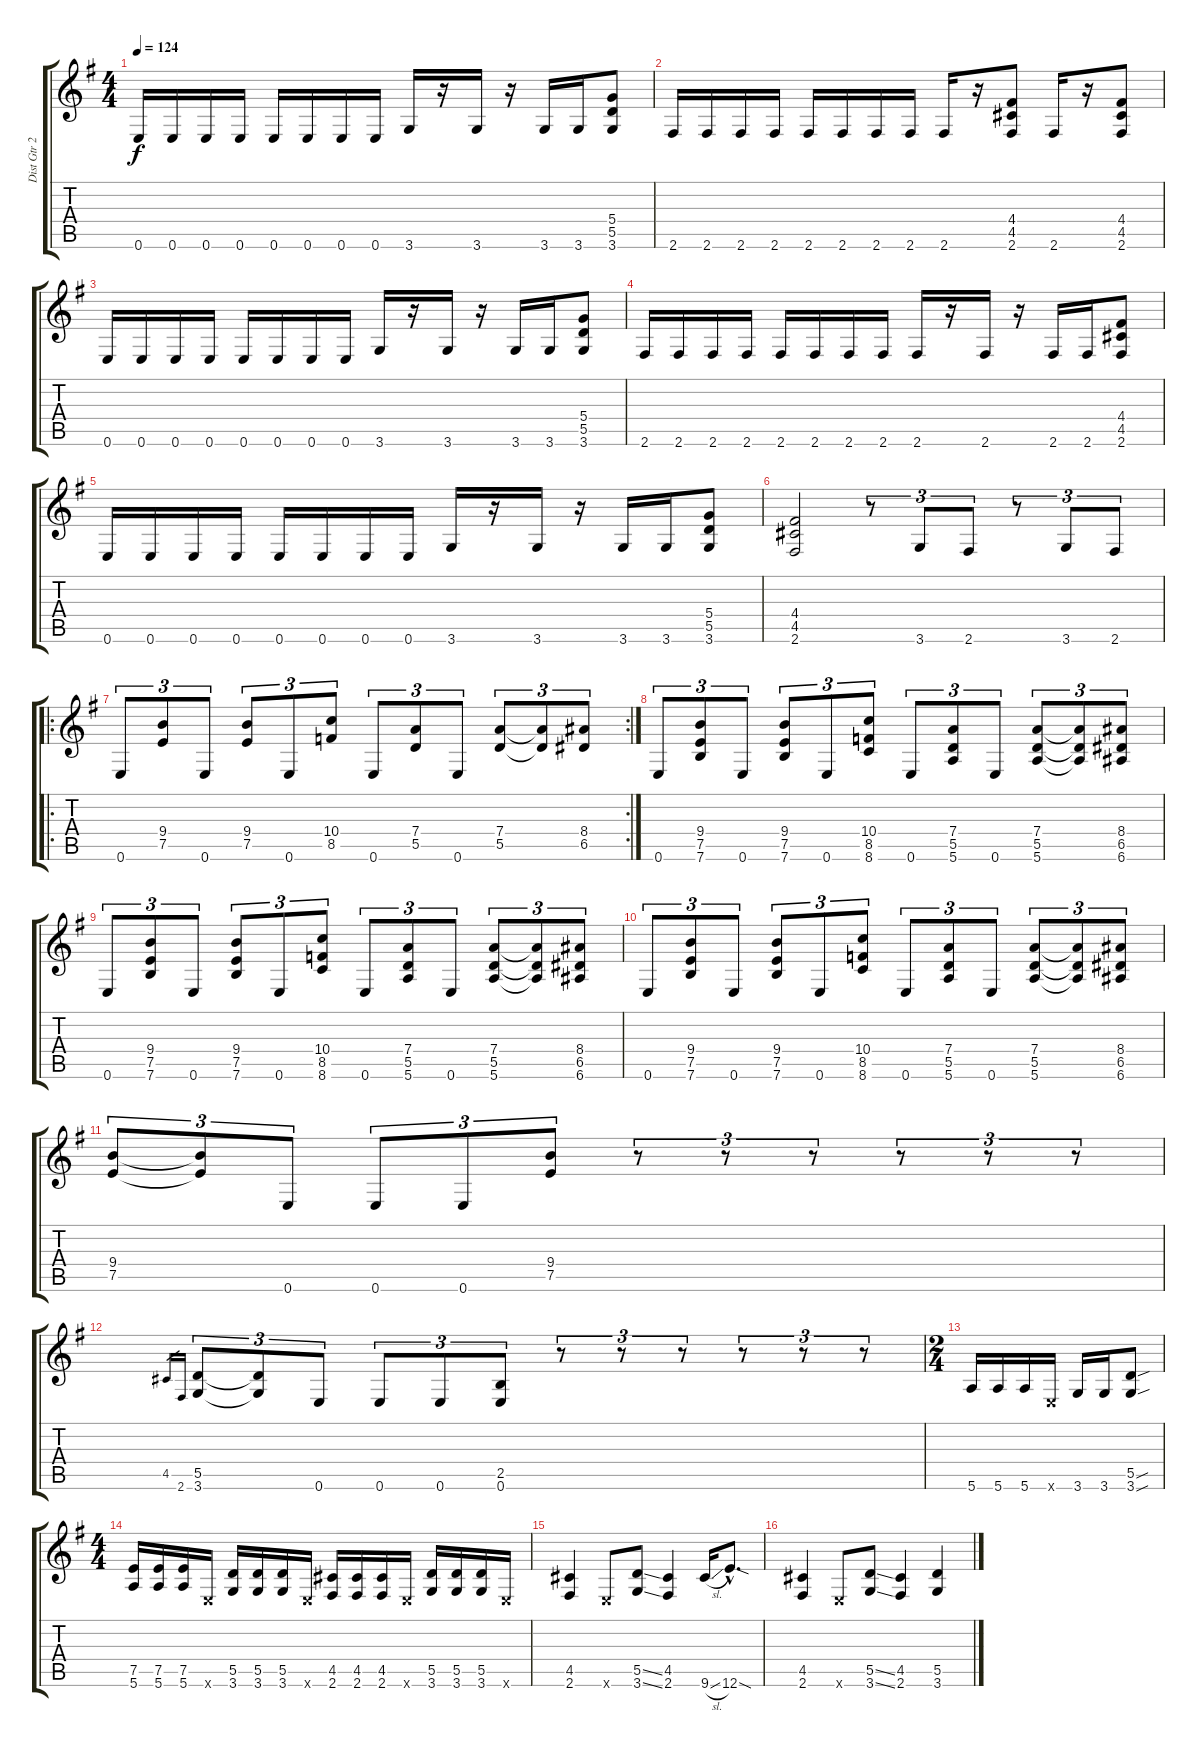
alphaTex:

\track ("Dist Gtr 2" "Dist Gtr 2") {instrument distortionguitar}
\staff {score tabs}
\tuning (E4 B3 G3 D3 A2 E2) {hide}
\ts (4 4)
\tempo 124
\clef g2
\ks g
0.6.16{dy f} 0.6.16 0.6.16 0.6.16 0.6.16 0.6.16 0.6.16 0.6.16 3.6.16 r.16 3.6.16 r.16 3.6.16 3.6.16 (5.4 5.5 3.6).8 |
2.6.16 2.6.16 2.6.16 2.6.16 2.6.16 2.6.16 2.6.16 2.6.16 2.6.16 r.16 (4.4 4.5 2.6).8 2.6.16 r.16 (4.4 4.5 2.6).8 |
0.6.16 0.6.16 0.6.16 0.6.16 0.6.16 0.6.16 0.6.16 0.6.16 3.6.16 r.16 3.6.16 r.16 3.6.16 3.6.16 (5.4 5.5 3.6).8 |
2.6.16 2.6.16 2.6.16 2.6.16 2.6.16 2.6.16 2.6.16 2.6.16 2.6.16 r.16 2.6.16 r.16 2.6.16 2.6.16 (4.4 4.5 2.6).8 |
0.6.16 0.6.16 0.6.16 0.6.16 0.6.16 0.6.16 0.6.16 0.6.16 3.6.16 r.16 3.6.16 r.16 3.6.16 3.6.16 (5.4 5.5 3.6).8 |
(4.4 4.5 2.6).2 r.8{tu (3 2)} 3.6.8{tu (3 2)} 2.6.8{tu (3 2)} r.8{tu (3 2)} 3.6.8{tu (3 2)} 2.6.8{tu (3 2)} |
\ro
\rc 2
0.6.8{tu (3 2)} (9.4 7.5).8{tu (3 2)} 0.6.8{tu (3 2)} (9.4 7.5).8{tu (3 2)} 0.6.8{tu (3 2)} (10.4 8.5).8{tu (3 2)} 0.6.8{tu (3 2)} (7.4 5.5).8{tu (3 2)} 0.6.8{tu (3 2)} (7.4 5.5).8{tu (3 2)} (7.4{t} 5.5{t}).8{tu (3 2)} (8.4 6.5).8{tu (3 2)} |
0.6.8{tu (3 2)} (9.4 7.5 7.6).8{tu (3 2)} 0.6.8{tu (3 2)} (9.4 7.5 7.6).8{tu (3 2)} 0.6.8{tu (3 2)} (10.4 8.5 8.6).8{tu (3 2)} 0.6.8{tu (3 2)} (7.4 5.5 5.6).8{tu (3 2)} 0.6.8{tu (3 2)} (7.4 5.5 5.6).8{tu (3 2)} (7.4{t} 5.5{t} 5.6{t}).8{tu (3 2)} (8.4 6.5 6.6).8{tu (3 2)} |
0.6.8{tu (3 2)} (9.4 7.5 7.6).8{tu (3 2)} 0.6.8{tu (3 2)} (9.4 7.5 7.6).8{tu (3 2)} 0.6.8{tu (3 2)} (10.4 8.5 8.6).8{tu (3 2)} 0.6.8{tu (3 2)} (7.4 5.5 5.6).8{tu (3 2)} 0.6.8{tu (3 2)} (7.4 5.5 5.6).8{tu (3 2)} (7.4{t} 5.5{t} 5.6{t}).8{tu (3 2)} (8.4 6.5 6.6).8{tu (3 2)} |
0.6.8{tu (3 2)} (9.4 7.5 7.6).8{tu (3 2)} 0.6.8{tu (3 2)} (9.4 7.5 7.6).8{tu (3 2)} 0.6.8{tu (3 2)} (10.4 8.5 8.6).8{tu (3 2)} 0.6.8{tu (3 2)} (7.4 5.5 5.6).8{tu (3 2)} 0.6.8{tu (3 2)} (7.4 5.5 5.6).8{tu (3 2)} (7.4{t} 5.5{t} 5.6{t}).8{tu (3 2)} (8.4 6.5 6.6).8{tu (3 2)} |
(9.4 7.5).8{tu (3 2)} (9.4{t} 7.5{t}).8{tu (3 2)} 0.6.8{tu (3 2)} 0.6.8{tu (3 2)} 0.6.8{tu (3 2)} (9.4 7.5).8{tu (3 2)} r.8{tu (3 2)} r.8{tu (3 2)} r.8{tu (3 2)} r.8{tu (3 2)} r.8{tu (3 2)} r.8{tu (3 2)} |
4.5.16{gr} 2.6.16{gr} (5.5 3.6).8{tu (3 2)} (5.5{t} 3.6{t}).8{tu (3 2)} 0.6.8{tu (3 2)} 0.6.8{tu (3 2)} 0.6.8{tu (3 2)} (2.5 0.6).8{tu (3 2)} r.8{tu (3 2)} r.8{tu (3 2)} r.8{tu (3 2)} r.8{tu (3 2)} r.8{tu (3 2)} r.8{tu (3 2)} |
\ts (2 4)
5.6.16 5.6.16 5.6.16 0.6{x}.16 3.6.16 3.6.16 (5.5{sou} 3.6{sou}).8 |
\ts (4 4)
(7.5 5.6).16 (7.5 5.6).16 (7.5 5.6).16 0.6{x}.16 (5.5 3.6).16 (5.5 3.6).16 (5.5 3.6).16 0.6{x}.16 (4.5 2.6).16 (4.5 2.6).16 (4.5 2.6).16 0.6{x}.16 (5.5 3.6).16 (5.5 3.6).16 (5.5 3.6).16 0.6{x}.16 |
(4.5 2.6).4 0.6{x}.8 (5.5{ss} 3.6{ss}).8 (4.5 2.6).4 9.6{sl}.16 12.6{sod hac}.8{d} |
(4.5 2.6).4 0.6{x}.8 (5.5{ss} 3.6{ss}).8 (4.5 2.6).4 (5.5 3.6).4
